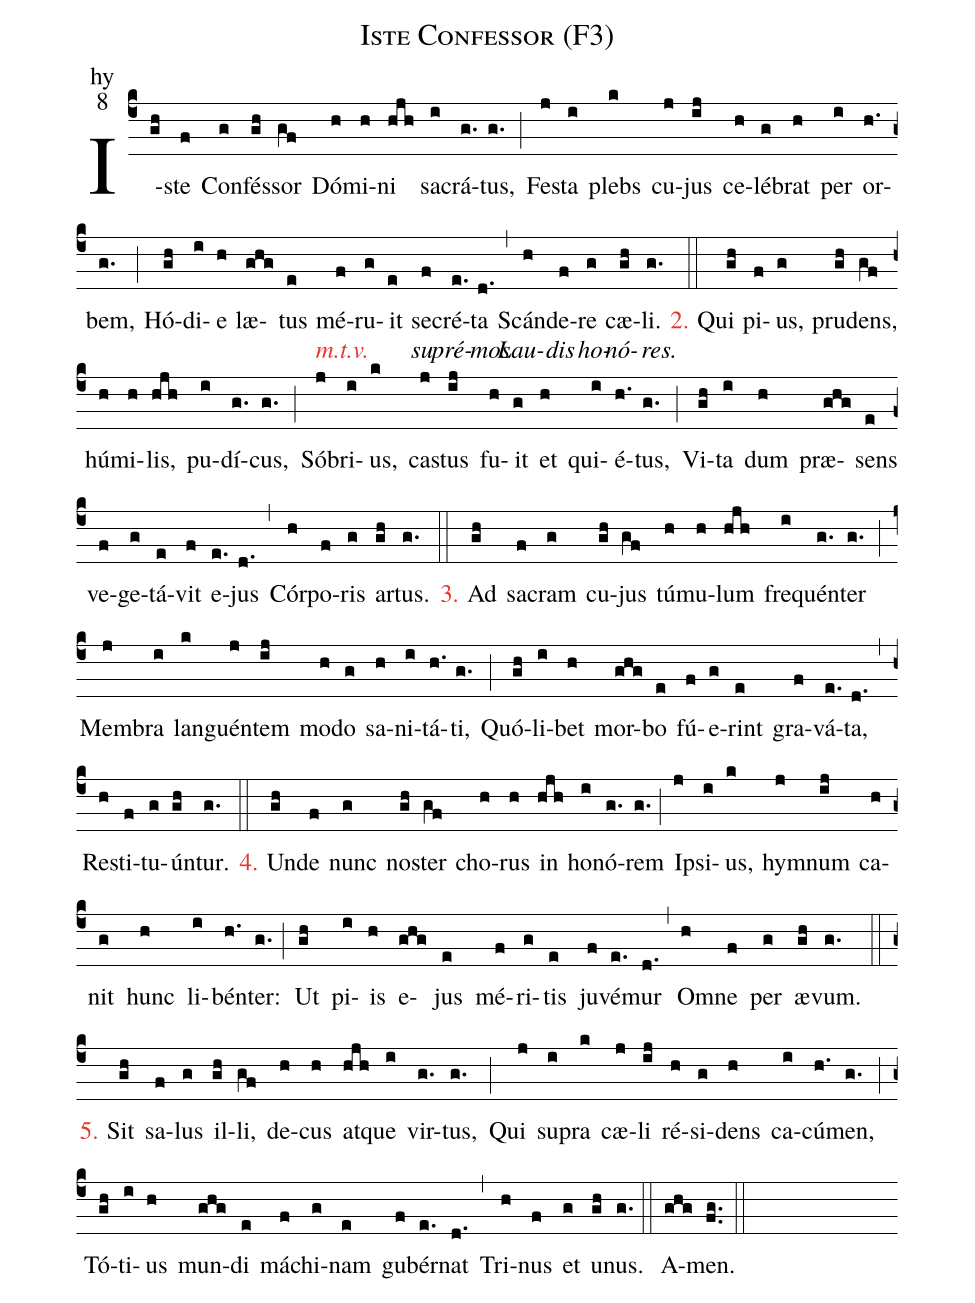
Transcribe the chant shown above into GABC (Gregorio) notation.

name:Iste Confessor (F3);
office-part:hy;
mode:8;
%%
(c4) I(gh)ste(f) Con(g)fés(gh)sor(gf) Dó(h)mi(h)ni(hjh) sa(i)crá(g.)tus,(g.) (;)
Fe(j)sta(i) plebs(k) cu(j)jus(ij) ce(h)lé(g)brat(h) per(i) or(h.)bem,(g.) (;)
Hó(gh)di(i)e(h) læ(ghg)tus(e) mé[<c>m.t.v.</c>](f)ru(g)it(e) se[su](f)cré[pré-](e.)ta[mos](d.) (,)
Scán[Lau-](h)de[dis](f)re[ho-](g) cæ[nó-](gh)li.[res.](g.) (::)

<c>2.</c> Qui(gh) pi(f)us,(g) pru(gh)dens,(gf) hú(h)mi(h)lis,(hjh) pu(i)dí(g.)cus,(g.) (;)
Só(j)bri(i)us,(k) ca(j)stus(ij) fu(h)it(g) et(h) qui(i)é(h.)tus,(g.) (;)
Vi(gh)ta(i) dum(h) præ(ghg)sens(e) ve(f)ge(g)tá(e)vit(f) e(e.)jus(d.) (,)
Cór(h)po(f)ris(g) ar(gh)tus.(g.) (::)

<c>3.</c> Ad(gh) sa(f)cram(g) cu(gh)jus(gf) tú(h)mu(h)lum(hjh) fre(i)quén(g.)ter(g.) (;)
Mem(j)bra(i) lan(k)guén(j)tem(ij) mo(h)do(g) sa(h)ni(i)tá(h.)ti,(g.) (;)
Quó(gh)li(i)bet(h) mor(ghg)bo(e) fú(f)e(g)rint(e) gra(f)vá(e.)ta,(d.) (,)
Re(h)sti(f)tu(g)ún(gh)tur.(g.) (::)

<c>4.</c> Un(gh)de(f) nunc(g) no(gh)ster(gf) cho(h)rus(h) in(hjh) ho(i)nó(g.)rem(g.) (;)
I(j)psi(i)us,(k) hym(j)num(ij) ca(h)nit(g) hunc(h) li(i)bén(h.)ter:(g.) (;)
Ut(gh) pi(i)is(h) e(ghg)jus(e) mé(f)ri(g)tis(e) ju(f)vé(e.)mur(d.) (,)
Om(h)ne(f) per(g) æ(gh)vum.(g.) (::)

<c>5.</c> Sit(gh) sa(f)lus(g) il(gh)li,(gf) de(h)cus(h) at(hjh)que(i) vir(g.)tus,(g.) (;)
Qui(j) su(i)pra(k) cæ(j)li(ij) ré(h)si(g)dens(h) ca(i)cú(h.)men,(g.) (;)
Tó(gh)ti(i)us(h) mun(ghg)di(e) má(f)chi(g)nam(e) gu(f)bér(e.)nat(d.) (,)
Tri(h)nus(f) et(g) u(gh)nus.(g.) (::)
A(ghg)men.(fg..) (::)
